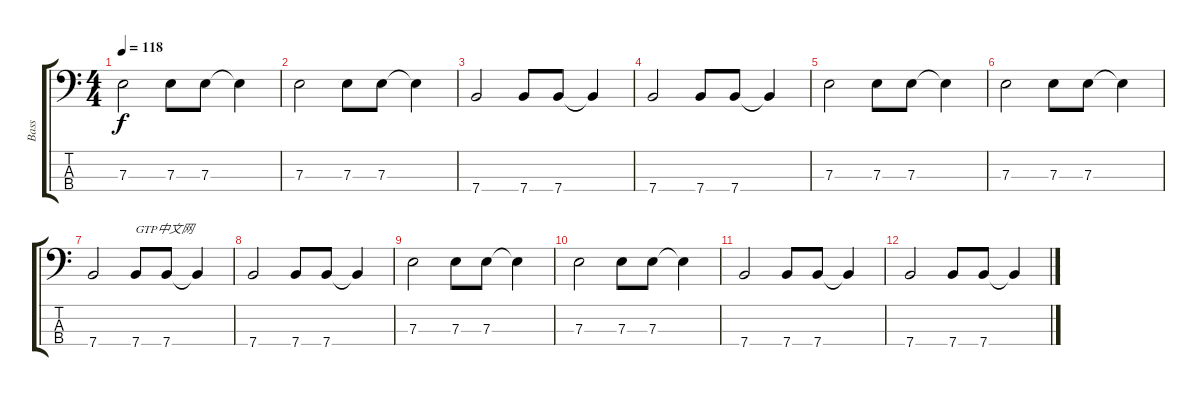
\track ("Bass" "Bass") {instrument electricbassfinger}
\staff {score tabs}
\tuning (G2 D2 A1 E1) {hide}
\ts (4 4)
\tempo 118
\clef f4
\ks c
7.3.2{dy f} 7.3.8 7.3.8 7.3{t}.4 |
7.3.2 7.3.8 7.3.8 7.3{t}.4 |
7.4.2 7.4.8 7.4.8 7.4{t}.4 |
7.4.2 7.4.8 7.4.8 7.4{t}.4 |
7.3.2 7.3.8 7.3.8 7.3{t}.4 |
7.3.2 7.3.8 7.3.8 7.3{t}.4 |
7.4.2 7.4.8{txt "GTP中文网"} 7.4.8 7.4{t}.4 |
7.4.2 7.4.8 7.4.8 7.4{t}.4 |
7.3.2 7.3.8 7.3.8 7.3{t}.4 |
7.3.2 7.3.8 7.3.8 7.3{t}.4 |
7.4.2 7.4.8 7.4.8 7.4{t}.4 |
7.4.2 7.4.8 7.4.8 7.4{t}.4
